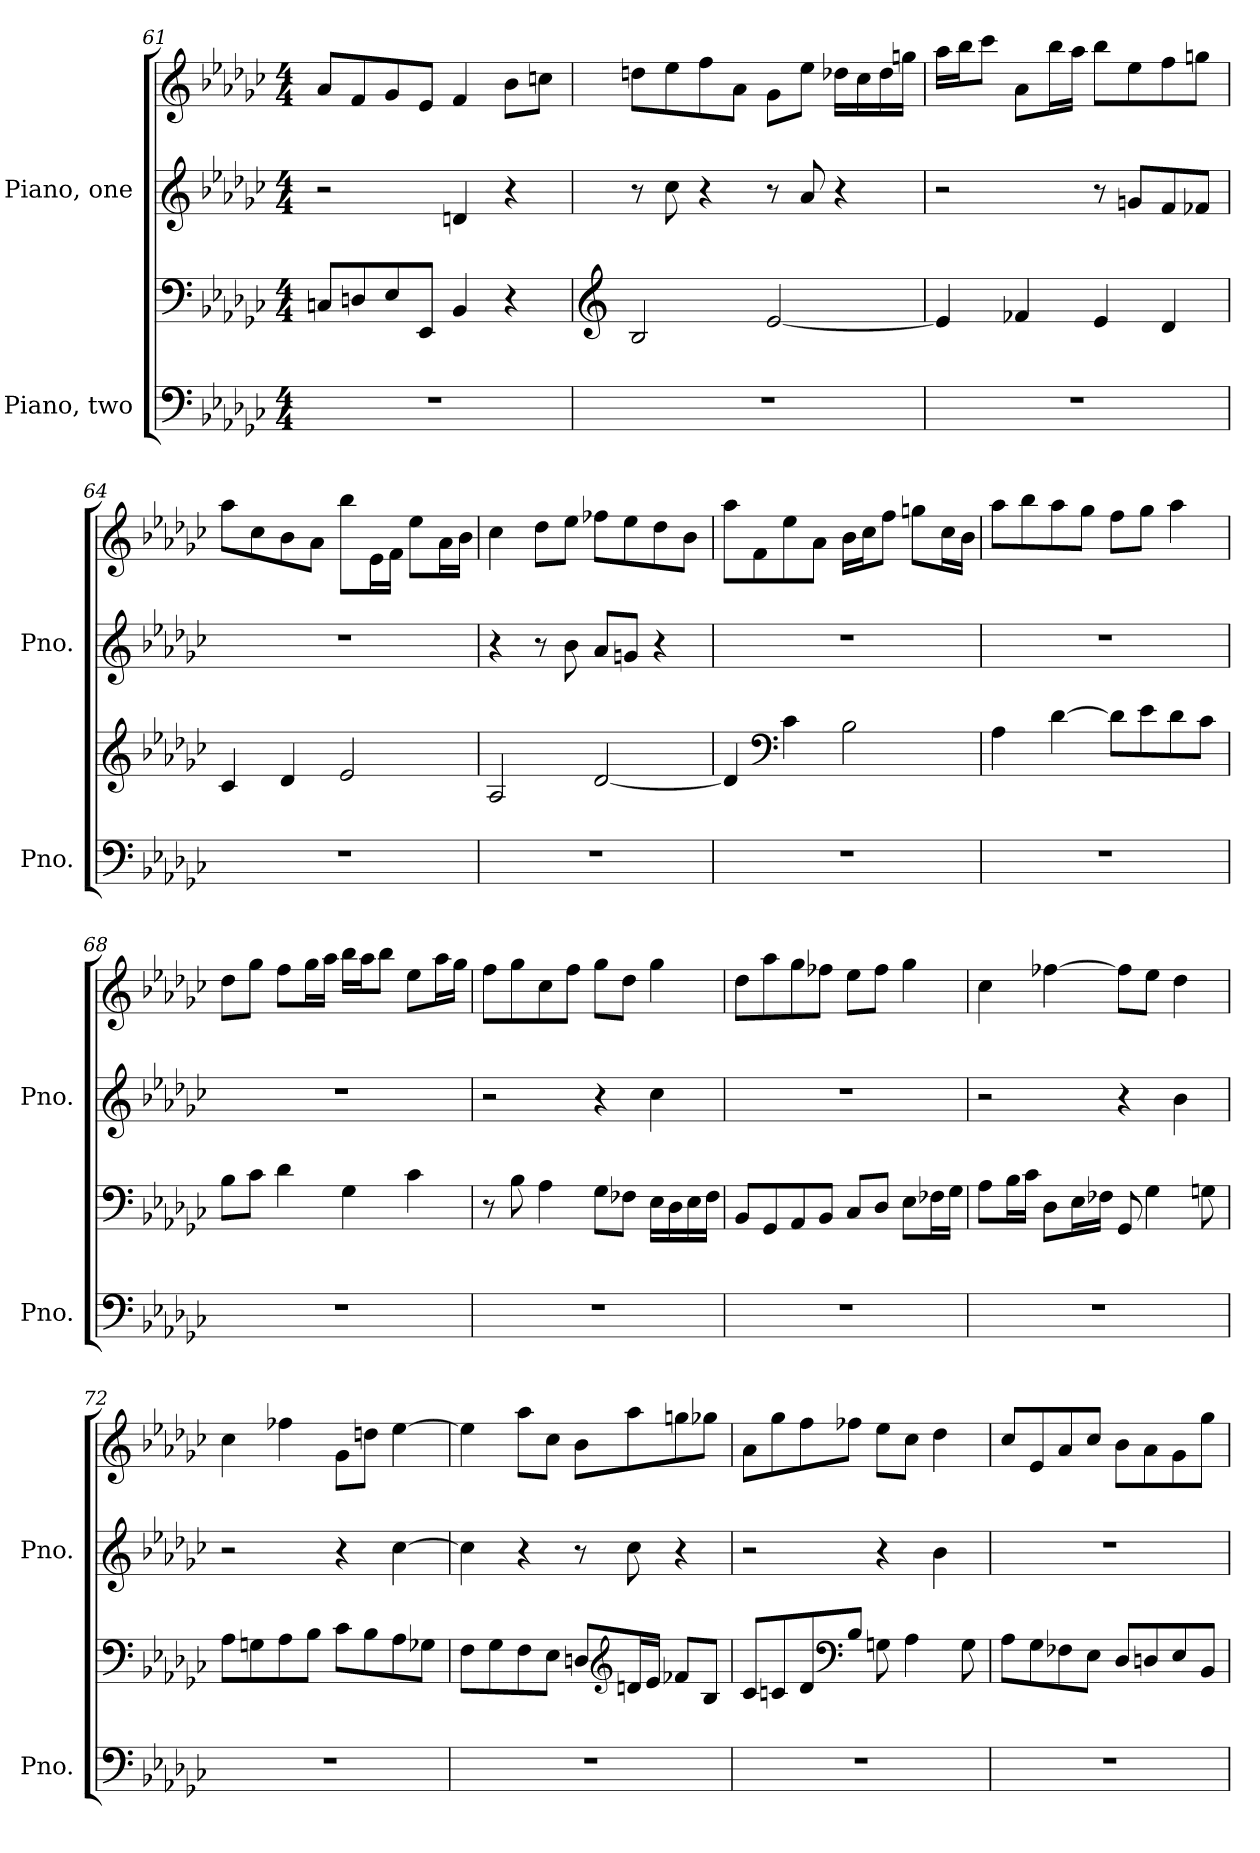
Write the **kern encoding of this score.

**kern	**kern	**kern	**kern
*part2	*part2	*part1	*part1
*staff4	*staff3	*staff2	*staff1
*I"Piano, two	*	*I"Piano, one	*
*I'Pno.	*	*I'Pno.	*
*clefF4	*clefF4	*clefG2	*clefG2
*k[b-e-a-d-g-c-]	*k[b-e-a-d-g-c-]	*k[b-e-a-d-g-c-]	*k[b-e-a-d-g-c-]
*M4/4	*M4/4	*M4/4	*M4/4
=61	=61	=61	=61
1r	8Cn/L	2r	8a-/L
.	8Dn/	.	8f/
.	8E-/	.	8g-/
.	8EE-/J	.	8e-/J
.	4BB-/	4dn/	4f/
.	4r	4r	8b-\L
.	.	.	8ccn\J
=62	=62	=62	=62
*	*clefG2	*	*
1r	2B-/	8r	8ddn\L
.	.	8cc-\	8ee-\
.	.	4r	8ff\
.	.	.	8a-\J
.	[2e-/	8r	8g-\L
.	.	8a-/	8ee-\J
.	.	4r	16dd-X\LL
.	.	.	16cc-\
.	.	.	16dd-\
.	.	.	16ggn\JJ
!!LO:PB:g=z
=63	=63	=63	=63
1r	4e-/]	2r	16aa-\LL
.	.	.	16bb-\J
.	.	.	8ccc-\J
.	4f-X/	.	8a-\L
.	.	.	16bb-\L
.	.	.	16aa-\JJ
.	4e-/	8r	8bb-\L
.	.	8gn/L	8ee-\
.	4d-/	8f/	8ff\
.	.	8f-X/J	8ggn\J
=64	=64	=64	=64
1r	4c-/	1r	8aa-\L
.	.	.	8cc-\
.	4d-/	.	8b-\
.	.	.	8a-\J
.	2e-/	.	8bb-\L
.	.	.	16e-\L
.	.	.	16f\JJ
.	.	.	8ee-\L
.	.	.	16a-\L
.	.	.	16b-\JJ
=65	=65	=65	=65
1r	2A-/	4r	4cc-\
.	.	8r	8dd-\L
.	.	8b-\	8ee-\J
.	[2d-/	8a-/L	8ff-X\L
.	.	8gn/J	8ee-\
.	.	4r	8dd-\
.	.	.	8b-\J
!!LO:LB:g=z
=66	=66	=66	=66
1r	4d-/]	1r	8aa-\L
.	.	.	8f\
*	*clefF4	*	*
.	4c-\	.	8ee-\
.	.	.	8a-\J
.	2B-\	.	16b-\LL
.	.	.	16cc-\J
.	.	.	8ff\J
.	.	.	8ggn\L
.	.	.	16cc-\L
.	.	.	16b-\JJ
=67	=67	=67	=67
1r	4A-\	1r	8aa-\L
.	.	.	8bb-\
.	[4d-\	.	8aa-\
.	.	.	8gg-\J
.	8d-\L]	.	8ff\L
.	8e-\	.	8gg-\J
.	8d-\	.	4aa-\
.	8c-\J	.	.
=68	=68	=68	=68
1r	8B-\L	1r	8dd-\L
.	8c-\J	.	8gg-\J
.	4d-\	.	8ff\L
.	.	.	16gg-\L
.	.	.	16aa-\JJ
.	4G-\	.	16bb-\LL
.	.	.	16aa-\J
.	.	.	8bb-\J
.	4c-\	.	8ee-\L
.	.	.	16aa-\L
.	.	.	16gg-\JJ
!!LO:LB:g=z
=69	=69	=69	=69
1r	8r	2r	8ff\L
.	8B-\	.	8gg-\
.	4A-\	.	8cc-\
.	.	.	8ff\J
.	8G-\L	4r	8gg-\L
.	8F-X\J	.	8dd-\J
.	16E-\LL	4cc-\	4gg-\
.	16D-\	.	.
.	16E-\	.	.
.	16F-\JJ	.	.
=70	=70	=70	=70
1r	8BB-/L	1r	8dd-\L
.	8GG-/	.	8aa-\
.	8AA-/	.	8gg-\
.	8BB-/J	.	8ff-X\J
.	8C-/L	.	8ee-\L
.	8D-/J	.	8ff-\J
.	8E-\L	.	4gg-\
.	16F-X\L	.	.
.	16G-\JJ	.	.
=71	=71	=71	=71
1r	8A-\L	2r	4cc-\
.	16B-\L	.	.
.	16c-\JJ	.	.
.	8D-\L	.	[4ff-X\
.	16E-\L	.	.
.	16F-X\JJ	.	.
.	8GG-/	4r	8ff-\L]
.	4G-\	.	8ee-\J
.	.	4b-\	4dd-\
.	8Gn\	.	.
!!LO:PB:g=z
=72	=72	=72	=72
1r	8A-\L	2r	4cc-\
.	8Gn\	.	.
.	8A-\	.	4ff-X\
.	8B-\J	.	.
.	8c-\L	4r	8g-\L
.	8B-\	.	8ddn\J
.	8A-\	[4cc-\	[4ee-\
.	8G-X\J	.	.
=73	=73	=73	=73
1r	8F\L	4cc-\]	4ee-\]
.	8G-\	.	.
.	8F\	4r	8aa-\L
.	8E-\J	.	8cc-\J
.	8Dn/L	8r	8b-\L
*	*clefG2	*	*
.	16dn/L	8cc-\	8aa-\
.	16e-/JJ	.	.
.	8f-X/L	4r	8ggn\
.	8B-/J	.	8gg-X\J
=74	=74	=74	=74
1r	8c-/L	2r	8a-\L
.	8cn/	.	8gg-\
.	8d-/	.	8ff\
*	*clefF4	*	*
.	8B-/J	.	8ff-X\J
.	8Gn\	4r	8ee-\L
.	4A-\	.	8cc-\J
.	.	4b-\	4dd-\
.	8G\	.	.
!!LO:LB:g=z
=75	=75	=75	=75
1r	8A-\L	1r	8cc-/L
.	8G-\	.	8e-/
.	8F-X\	.	8a-/
.	8E-\J	.	8cc-/J
.	8D-/L	.	8b-\L
.	8Dn/	.	8a-\
.	8E-/	.	8g-\
.	8BB-/J	.	8gg-\J
=	=	=	=
*-	*-	*-	*-
